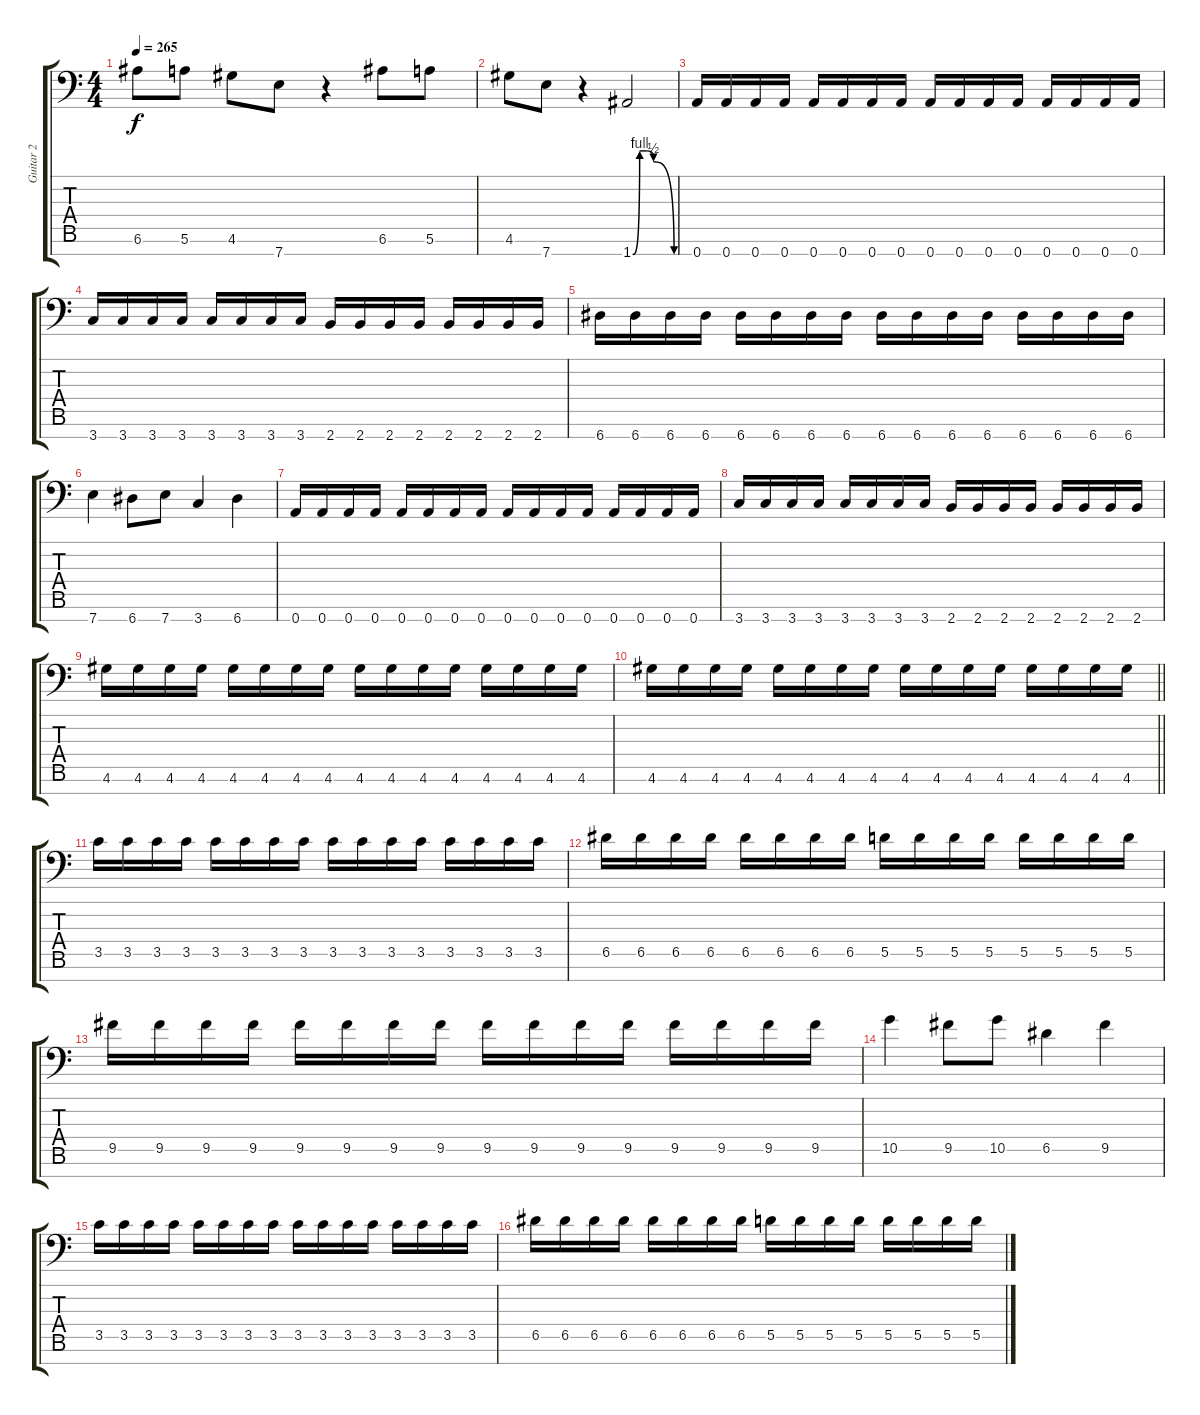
\track ("Guitar 2" "Guitar 2") {instrument overdrivenguitar}
\staff {score tabs}
\tuning (E4 B3 G3 D3 A2 E2 A1) {hide}
\ts (4 4)
\tempo 265
\clef f4
\ks c
6.6.8{dy f} 5.6.8 4.6.8 7.7.8 r.4 6.6.8 5.6.8 |
4.6.8 7.7.8 r.4 1.7{be (custom 0 0 10 4 20 4 30 2 60 0)}.2 |
0.7.16 0.7.16 0.7.16 0.7.16 0.7.16 0.7.16 0.7.16 0.7.16 0.7.16 0.7.16 0.7.16 0.7.16 0.7.16 0.7.16 0.7.16 0.7.16 |
3.7.16 3.7.16 3.7.16 3.7.16 3.7.16 3.7.16 3.7.16 3.7.16 2.7.16 2.7.16 2.7.16 2.7.16 2.7.16 2.7.16 2.7.16 2.7.16 |
6.7.16 6.7.16 6.7.16 6.7.16 6.7.16 6.7.16 6.7.16 6.7.16 6.7.16 6.7.16 6.7.16 6.7.16 6.7.16 6.7.16 6.7.16 6.7.16 |
7.7.4 6.7.8 7.7.8 3.7.4 6.7.4 |
0.7.16 0.7.16 0.7.16 0.7.16 0.7.16 0.7.16 0.7.16 0.7.16 0.7.16 0.7.16 0.7.16 0.7.16 0.7.16 0.7.16 0.7.16 0.7.16 |
3.7.16 3.7.16 3.7.16 3.7.16 3.7.16 3.7.16 3.7.16 3.7.16 2.7.16 2.7.16 2.7.16 2.7.16 2.7.16 2.7.16 2.7.16 2.7.16 |
4.6.16 4.6.16 4.6.16 4.6.16 4.6.16 4.6.16 4.6.16 4.6.16 4.6.16 4.6.16 4.6.16 4.6.16 4.6.16 4.6.16 4.6.16 4.6.16 |
\barLineRight lightlight
4.6.16 4.6.16 4.6.16 4.6.16 4.6.16 4.6.16 4.6.16 4.6.16 4.6.16 4.6.16 4.6.16 4.6.16 4.6.16 4.6.16 4.6.16 4.6.16 |
3.5.16 3.5.16 3.5.16 3.5.16 3.5.16 3.5.16 3.5.16 3.5.16 3.5.16 3.5.16 3.5.16 3.5.16 3.5.16 3.5.16 3.5.16 3.5.16 |
6.5.16 6.5.16 6.5.16 6.5.16 6.5.16 6.5.16 6.5.16 6.5.16 5.5.16 5.5.16 5.5.16 5.5.16 5.5.16 5.5.16 5.5.16 5.5.16 |
9.5.16 9.5.16 9.5.16 9.5.16 9.5.16 9.5.16 9.5.16 9.5.16 9.5.16 9.5.16 9.5.16 9.5.16 9.5.16 9.5.16 9.5.16 9.5.16 |
10.5.4 9.5.8 10.5.8 6.5.4 9.5.4 |
3.5.16 3.5.16 3.5.16 3.5.16 3.5.16 3.5.16 3.5.16 3.5.16 3.5.16 3.5.16 3.5.16 3.5.16 3.5.16 3.5.16 3.5.16 3.5.16 |
6.5.16 6.5.16 6.5.16 6.5.16 6.5.16 6.5.16 6.5.16 6.5.16 5.5.16 5.5.16 5.5.16 5.5.16 5.5.16 5.5.16 5.5.16 5.5.16
